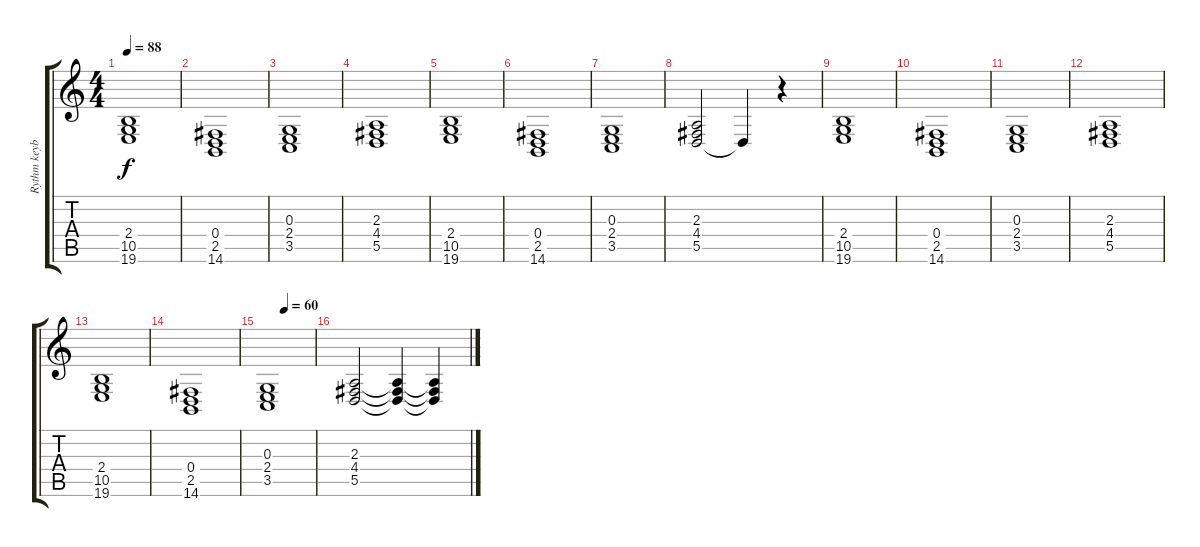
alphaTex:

\track ("Rythm keyboard" "Rythm keyb") {instrument drawbarorgan}
\staff {score tabs}
\tuning (E4 B3 G3 D3 A2 E2) {hide}
\ts (4 4)
\tempo 88
\clef g2
\ks c
(2.4 10.5 19.6).1{dy f} |
(0.4 2.5 14.6).1 |
(0.3 2.4 3.5).1 |
(2.3 4.4 5.5).1 |
(2.4 10.5 19.6).1 |
(0.4 2.5 14.6).1 |
(0.3 2.4 3.5).1 |
(2.3 4.4 5.5).2 5.5{t}.4 r.4 |
(2.4 10.5 19.6).1 |
(0.4 2.5 14.6).1 |
(0.3 2.4 3.5).1 |
(2.3 4.4 5.5).1 |
(2.4 10.5 19.6).1 |
(0.4 2.5 14.6).1 |
\tempo (60 0.375)
(0.3 2.4 3.5).1 |
(2.3 4.4 5.5).2 (2.3{t} 4.4{t} 5.5{t}).4 (2.3{t} 4.4{t} 5.5{t}).4
